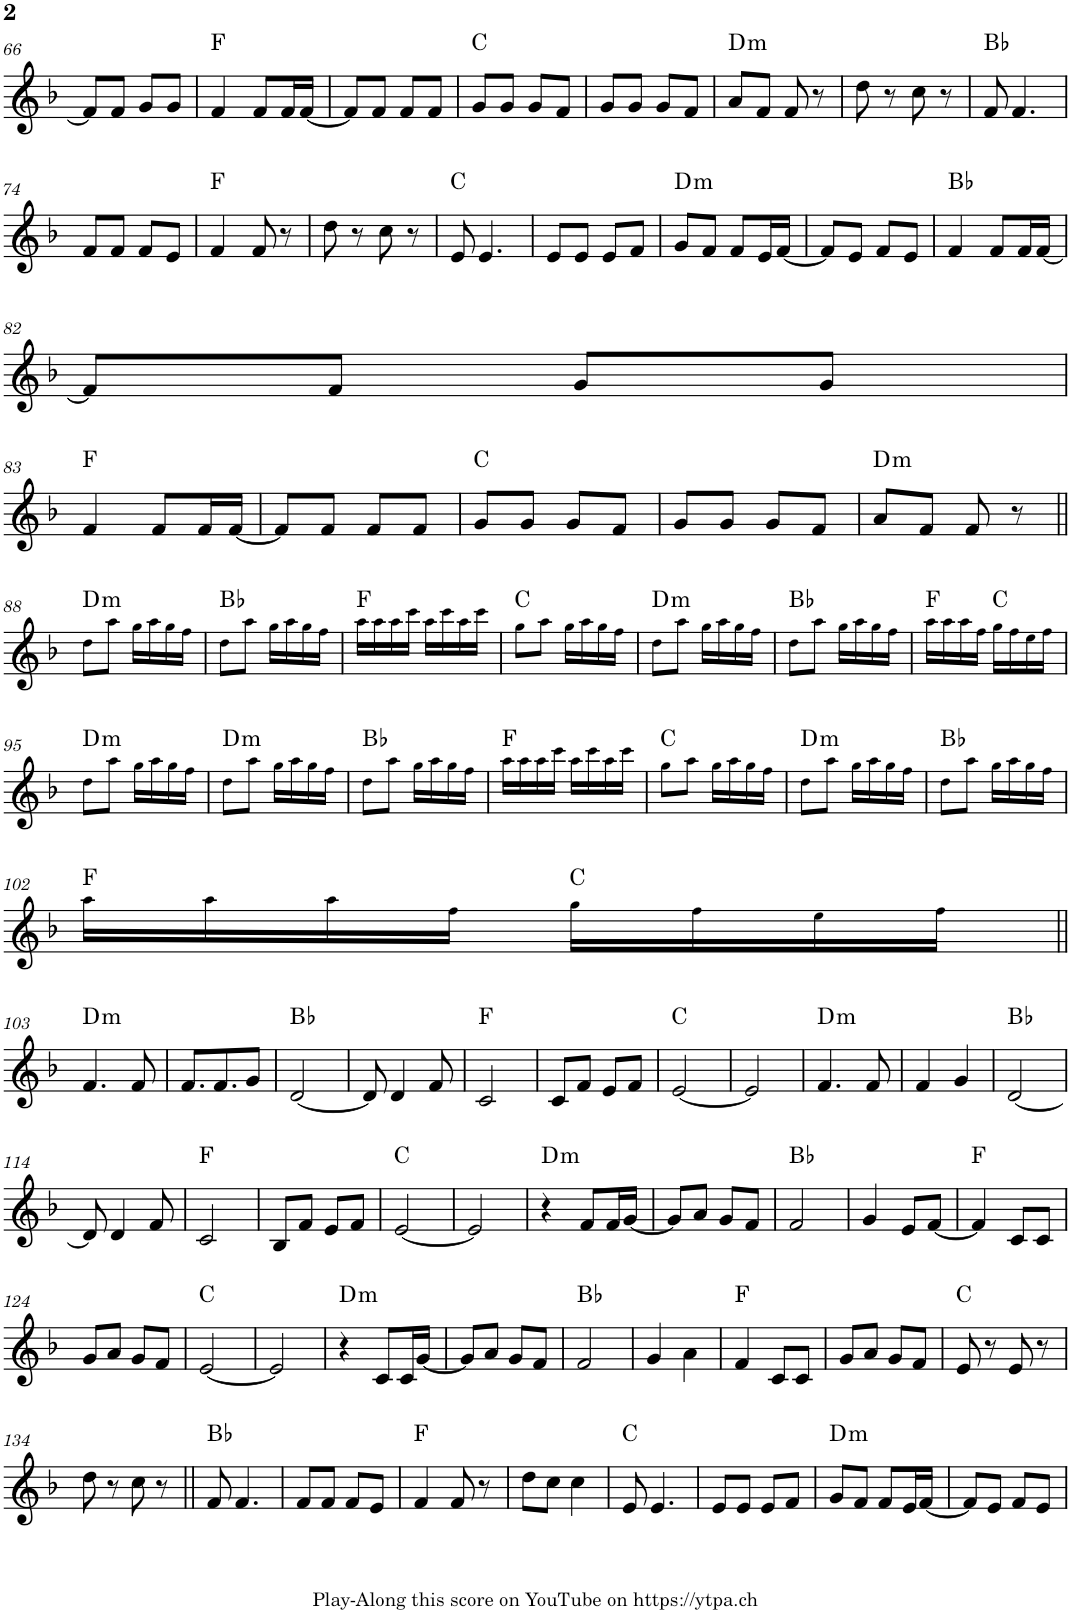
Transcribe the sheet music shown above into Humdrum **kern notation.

**kern	**harte
*part1	*part1
*staff1	*
*I"Piano	*
*I'Pno.	*
!!LO:PB:g=z
*clefG2	*
*k[b-]	*
*M2/4	*
=66	=66
8f/L]	.
8f/J	.
8g/L	.
8g/J	.
=67	=67
4f/	F:maj
8f/L	.
16f/L	.
[16f/JJ	.
=68	=68
8f/L]	.
8f/J	.
8f/L	.
8f/J	.
=69	=69
8g/L	C:maj
8g/J	.
8g/L	.
8f/J	.
=70	=70
8g/L	.
8g/J	.
8g/L	.
8f/J	.
=71	=71
!	!LO:H:kt=m
8a/L	D:min
8f/J	.
8f/	.
8r	.
=72	=72
8dd\	.
8r	.
8cc\	.
8r	.
=73	=73
8f/	Bb:maj
4.f/	.
!!LO:LB:g=z
=74	=74
8f/L	.
8f/J	.
8f/L	.
8e/J	.
=75	=75
4f/	F:maj
8f/	.
8r	.
=76	=76
8dd\	.
8r	.
8cc\	.
8r	.
=77	=77
8e/	C:maj
4.e/	.
=78	=78
8e/L	.
8e/J	.
8e/L	.
8f/J	.
=79	=79
!	!LO:H:kt=m
8g/L	D:min
8f/J	.
8f/L	.
16e/L	.
[16f/JJ	.
=80	=80
8f/L]	.
8e/J	.
8f/L	.
8e/J	.
=81	=81
4f/	Bb:maj
8f/L	.
16f/L	.
[16f/JJ	.
!!LO:LB:g=z
=82	=82
8f/L]	.
8f/J	.
8g/L	.
8g/J	.
!!LO:LB:g=z
=83	=83
4f/	F:maj
8f/L	.
16f/L	.
[16f/JJ	.
=84	=84
8f/L]	.
8f/J	.
8f/L	.
8f/J	.
=85	=85
8g/L	C:maj
8g/J	.
8g/L	.
8f/J	.
=86	=86
8g/L	.
8g/J	.
8g/L	.
8f/J	.
=87	=87
!	!LO:H:kt=m
8a/L	D:min
8f/J	.
8f/	.
8r	.
!!LO:LB:g=z
=88||	=88||
!	!LO:H:kt=m
8dd!\L	D:min
8aa!\J	.
16gg!\LL	.
16aa!\	.
16gg!\	.
16ff!\JJ	.
=89	=89
8dd!\L	Bb:maj
8aa!\J	.
16gg!\LL	.
16aa!\	.
16gg!\	.
16ff!\JJ	.
=90	=90
16aa!\LL	F:maj
16aa!\	.
16aa!\	.
16ccc!\JJ	.
16aa!\LL	.
16ccc!\	.
16aa!\	.
16ccc!\JJ	.
=91	=91
8gg!\L	C:maj
8aa!\J	.
16gg!\LL	.
16aa!\	.
16gg!\	.
16ff!\JJ	.
=92	=92
!	!LO:H:kt=m
8dd!\L	D:min
8aa!\J	.
16gg!\LL	.
16aa!\	.
16gg!\	.
16ff!\JJ	.
=93	=93
8dd!\L	Bb:maj
8aa!\J	.
16gg!\LL	.
16aa!\	.
16gg!\	.
16ff!\JJ	.
=94	=94
16aa!\LL	F:maj
16aa!\	.
16aa!\	.
16ff!\JJ	.
16gg!\LL	C:maj
16ff!\	.
16ee!\	.
16ff!\JJ	.
!!LO:LB:g=z
=95	=95
!	!LO:H:kt=m
8dd!\L	D:min
8aa!\J	.
16gg!\LL	.
16aa!\	.
16gg!\	.
16ff!\JJ	.
=96	=96
!	!LO:H:kt=m
8dd!\L	D:min
8aa!\J	.
16gg!\LL	.
16aa!\	.
16gg!\	.
16ff!\JJ	.
=97	=97
8dd!\L	Bb:maj
8aa!\J	.
16gg!\LL	.
16aa!\	.
16gg!\	.
16ff!\JJ	.
=98	=98
16aa!\LL	F:maj
16aa!\	.
16aa!\	.
16ccc!\JJ	.
16aa!\LL	.
16ccc!\	.
16aa!\	.
16ccc!\JJ	.
=99	=99
8gg!\L	C:maj
8aa!\J	.
16gg!\LL	.
16aa!\	.
16gg!\	.
16ff!\JJ	.
=100	=100
!	!LO:H:kt=m
8dd!\L	D:min
8aa!\J	.
16gg!\LL	.
16aa!\	.
16gg!\	.
16ff!\JJ	.
=101	=101
8dd!\L	Bb:maj
8aa!\J	.
16gg!\LL	.
16aa!\	.
16gg!\	.
16ff!\JJ	.
!!LO:LB:g=z
=102	=102
16aa!\LL	F:maj
16aa!\	.
16aa!\	.
16ff!\JJ	.
16gg!\LL	C:maj
16ff!\	.
16ee!\	.
16ff!\JJ	.
!!LO:LB:g=z
=103||	=103||
!	!LO:H:kt=m
4.f/	D:min
8f/	.
=104	=104
8.f/L	.
8.f/	.
8g/J	.
=105	=105
[2d/	Bb:maj
=106	=106
8d/]	.
4d/	.
8f/	.
=107	=107
2c/	F:maj
=108	=108
8c/L	.
8f/J	.
8e/L	.
8f/J	.
=109	=109
[2e/	C:maj
=110	=110
2e/]	.
=111	=111
!	!LO:H:kt=m
4.f/	D:min
8f/	.
=112	=112
4f/	.
4g/	.
=113	=113
[2d/	Bb:maj
!!LO:LB:g=z
=114	=114
8d/]	.
4d/	.
8f/	.
=115	=115
2c/	F:maj
=116	=116
8B-/L	.
8f/J	.
8e/L	.
8f/J	.
=117	=117
[2e/	C:maj
=118	=118
2e/]	.
=119	=119
!	!LO:H:kt=m
4r	D:min
8f/L	.
16f/L	.
[16g/JJ	.
=120	=120
8g/L]	.
8a/J	.
8g/L	.
8f/J	.
=121	=121
2f/	Bb:maj
=122	=122
4g/	.
8e/L	.
[8f/J	.
=123	=123
4f/]	F:maj
8c/L	.
8c/J	.
!!LO:LB:g=z
=124	=124
8g/L	.
8a/J	.
8g/L	.
8f/J	.
=125	=125
[2e/	C:maj
=126	=126
2e/]	.
=127	=127
!	!LO:H:kt=m
4r	D:min
8c/L	.
16c/L	.
[16g/JJ	.
=128	=128
8g/L]	.
8a/J	.
8g/L	.
8f/J	.
=129	=129
2f/	Bb:maj
=130	=130
4g/	.
4a\	.
=131	=131
4f/	F:maj
8c/L	.
8c/J	.
=132	=132
8g/L	.
8a/J	.
8g/L	.
8f/J	.
=133	=133
8e/	C:maj
8r	.
8e/	.
8r	.
!!LO:LB:g=z
=134	=134
8dd\	.
8r	.
8cc\	.
8r	.
=135||	=135||
8f/	Bb:maj
4.f/	.
=136	=136
8f/L	.
8f/J	.
8f/L	.
8e/J	.
=137	=137
4f/	F:maj
8f/	.
8r	.
=138	=138
8dd\L	.
8cc\J	.
4cc\	.
=139	=139
8e/	C:maj
4.e/	.
=140	=140
8e/L	.
8e/J	.
8e/L	.
8f/J	.
=141	=141
!	!LO:H:kt=m
8g/L	D:min
8f/J	.
8f/L	.
16e/L	.
[16f/JJ	.
=142	=142
8f/L]	.
8e/J	.
8f/L	.
8e/J	.
=	=
*-	*-
